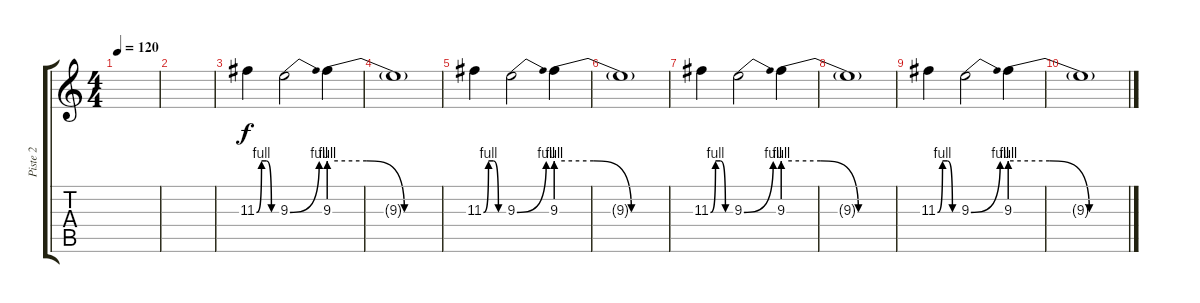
\track ("Piste 2" "Piste 2") {instrument electricguitarclean}
\staff {score tabs}
\tuning (E4 B3 G3 D3 A2 E2) {hide}
\ts (4 4)
\tempo 120
\clef g2
\ks c
|
|
11.3{be (custom 0 0 15 4 30 4 45 0 60 0)}.4 9.3{be (bend 0 0 60 4)}.2 9.3{be (custom 0 4 20 4 40 0 60 0)}.4 |
9.3{t}.1 |
11.3{be (custom 0 0 15 4 30 4 45 0 60 0)}.4 9.3{be (bend 0 0 60 4)}.2 9.3{be (custom 0 4 20 4 40 0 60 0)}.4 |
9.3{t}.1 |
11.3{be (custom 0 0 15 4 30 4 45 0 60 0)}.4 9.3{be (bend 0 0 60 4)}.2 9.3{be (custom 0 4 20 4 40 0 60 0)}.4 |
9.3{t}.1 |
11.3{be (custom 0 0 15 4 30 4 45 0 60 0)}.4 9.3{be (bend 0 0 60 4)}.2 9.3{be (custom 0 4 20 4 40 0 60 0)}.4 |
9.3{t}.1
